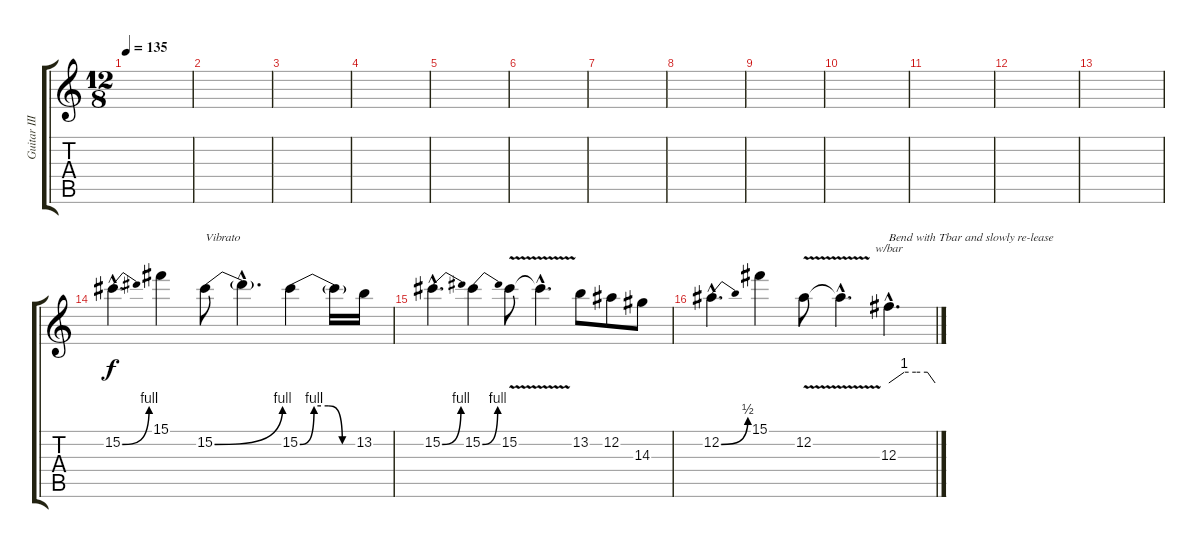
\track ("Guitar III - Chris Risola" "Guitar III") {instrument overdrivenguitar}
\staff {score tabs}
\tuning (Eb4 Bb3 Gb3 Db3 Ab2 Eb2) {hide}
\ts (12 8)
\tempo 135
\clef g2
\ks c
|
|
|
|
|
|
|
|
|
|
|
|
|
15.2{be (bend 0 0 60 4) hac}.4{d} 15.1.4 15.2{be (bend 0 0 60 4)}.8{txt "Vibrato"} 15.2{hac t}.4{d} 15.2{be (custom 0 0 15 4 30 4 45 0 60 0)}.4 15.2{t}.16 13.2.16 |
15.2{be (bend 0 0 60 4) hac}.4{d} 15.2{be (bend 0 0 60 4)}.4 15.2{v}.8 15.2{hac t}.4{d} 13.2.8 12.2.8 14.3.8 |
12.2{be (bend 0 0 60 2) hac}.4{d} 15.1.4 12.2{v}.8 12.2{hac t}.4{d} 12.3{hac}.4{d tbe (custom default 0 0 20 4 35 4 50 4 60 0) txt "Bend with Tbar and slowly re-lease"}
